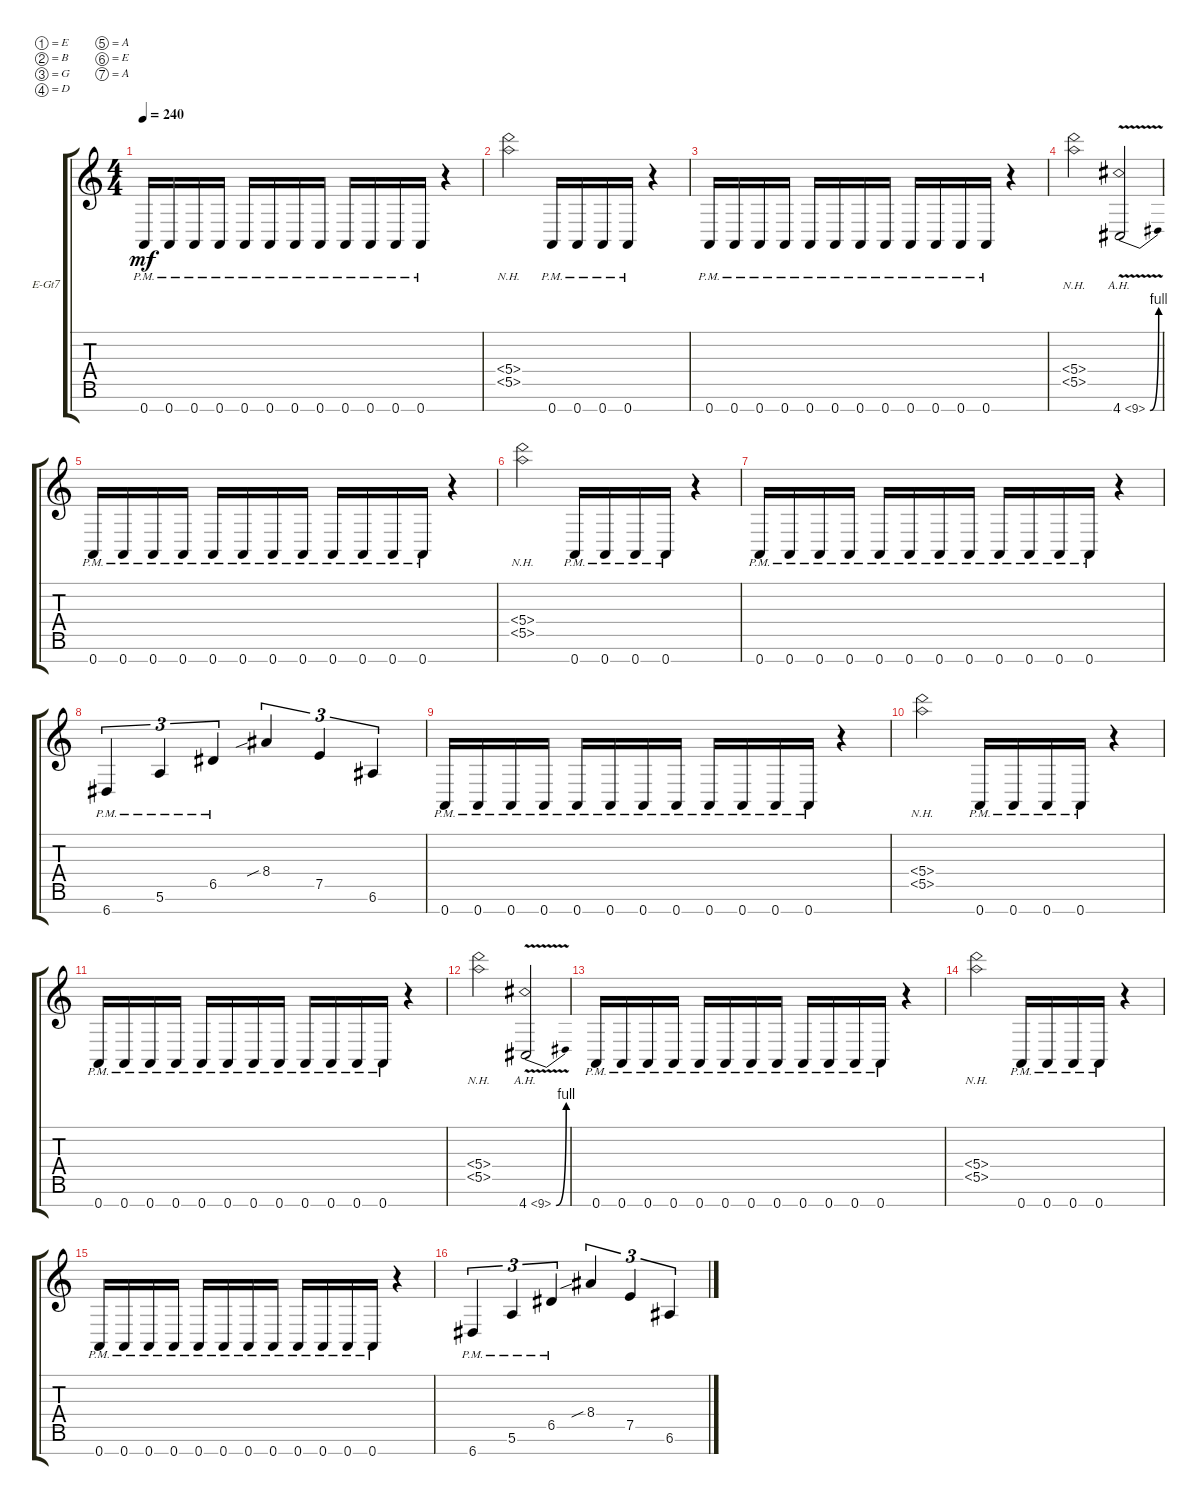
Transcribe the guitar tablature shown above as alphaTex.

\defaultSystemsLayout 4
\bracketExtendMode groupsimilarinstruments
\firstSystemTrackNameOrientation horizontal
\otherSystemsTrackNameOrientation horizontal
\track ("Electric Guitar" "E-Gt7") {instrument distortionguitar}
\staff {score tabs}
\tuning (E4 B3 G3 D3 A2 E2 A1)
\ts (4 4)
\tempo 240
\clef g2
\ks c
0.7{pm}.16{dy mf instrument distortionguitar} 0.7{pm}.16 0.7{pm}.16 0.7{pm}.16 0.7{pm}.16 0.7{pm}.16 0.7{pm}.16 0.7{pm}.16 0.7{pm}.16 0.7{pm}.16 0.7{pm}.16 0.7{pm}.16 r.4 |
(5.5{nh} 5.4{nh}).2 0.7{pm}.16 0.7{pm}.16 0.7{pm}.16 0.7{pm}.16 r.4 |
0.7{pm}.16 0.7{pm}.16 0.7{pm}.16 0.7{pm}.16 0.7{pm}.16 0.7{pm}.16 0.7{pm}.16 0.7{pm}.16 0.7{pm}.16 0.7{pm}.16 0.7{pm}.16 0.7{pm}.16 r.4 |
(5.5{nh} 5.4{nh}).2 4.7{be (bend 0 0 59.4 4) ah 5 v}.2 |
0.7{pm}.16 0.7{pm}.16 0.7{pm}.16 0.7{pm}.16 0.7{pm}.16 0.7{pm}.16 0.7{pm}.16 0.7{pm}.16 0.7{pm}.16 0.7{pm}.16 0.7{pm}.16 0.7{pm}.16 r.4 |
(5.5{nh} 5.4{nh}).2 0.7{pm}.16 0.7{pm}.16 0.7{pm}.16 0.7{pm}.16 r.4 |
0.7{pm}.16 0.7{pm}.16 0.7{pm}.16 0.7{pm}.16 0.7{pm}.16 0.7{pm}.16 0.7{pm}.16 0.7{pm}.16 0.7{pm}.16 0.7{pm}.16 0.7{pm}.16 0.7{pm}.16 r.4 |
6.7{pm}.4{tu (3 2)} 5.6{pm}.4{tu (3 2)} 6.5{pm}.4{tu (3 2)} 8.4{sib}.4{tu (3 2)} 7.5.4{tu (3 2)} 6.6.4{tu (3 2)} |
0.7{pm}.16 0.7{pm}.16 0.7{pm}.16 0.7{pm}.16 0.7{pm}.16 0.7{pm}.16 0.7{pm}.16 0.7{pm}.16 0.7{pm}.16 0.7{pm}.16 0.7{pm}.16 0.7{pm}.16 r.4 |
(5.5{nh} 5.4{nh}).2 0.7{pm}.16 0.7{pm}.16 0.7{pm}.16 0.7{pm}.16 r.4 |
0.7{pm}.16 0.7{pm}.16 0.7{pm}.16 0.7{pm}.16 0.7{pm}.16 0.7{pm}.16 0.7{pm}.16 0.7{pm}.16 0.7{pm}.16 0.7{pm}.16 0.7{pm}.16 0.7{pm}.16 r.4 |
(5.5{nh} 5.4{nh}).2 4.7{be (bend 0 0 59.4 4) ah 5 v}.2 |
0.7{pm}.16 0.7{pm}.16 0.7{pm}.16 0.7{pm}.16 0.7{pm}.16 0.7{pm}.16 0.7{pm}.16 0.7{pm}.16 0.7{pm}.16 0.7{pm}.16 0.7{pm}.16 0.7{pm}.16 r.4 |
(5.5{nh} 5.4{nh}).2 0.7{pm}.16 0.7{pm}.16 0.7{pm}.16 0.7{pm}.16 r.4 |
0.7{pm}.16 0.7{pm}.16 0.7{pm}.16 0.7{pm}.16 0.7{pm}.16 0.7{pm}.16 0.7{pm}.16 0.7{pm}.16 0.7{pm}.16 0.7{pm}.16 0.7{pm}.16 0.7{pm}.16 r.4 |
6.7{pm}.4{tu (3 2)} 5.6{pm}.4{tu (3 2)} 6.5{pm}.4{tu (3 2)} 8.4{sib}.4{tu (3 2)} 7.5.4{tu (3 2)} 6.6.4{tu (3 2)}
